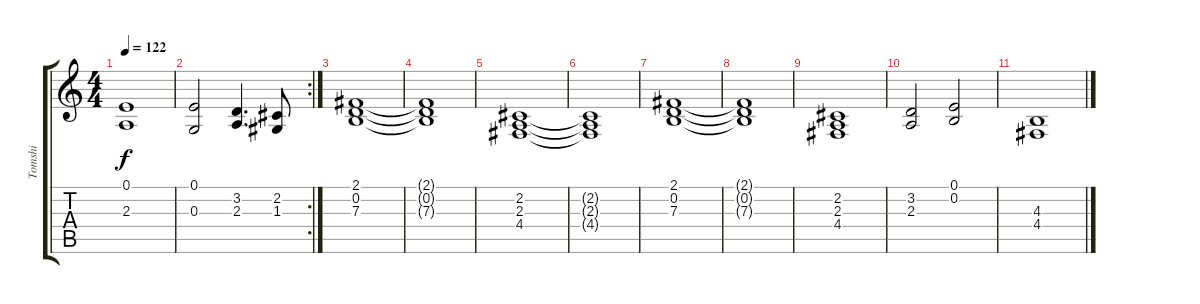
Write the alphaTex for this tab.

\track ("Tomshi" "Tomshi") {instrument stringensemble2}
\staff {score tabs}
\tuning (E4 B3 G3 D3 A2 E2) {hide}
\ts (4 4)
\tempo 122
\clef g2
\ks c
(0.1 2.3).1{dy f} |
\rc 2
(0.1 0.3).2 (3.2 2.3).4{d} (2.2 1.3).8 |
(2.1 0.2 7.3).1 |
(2.1{t} 0.2{t} 7.3{t}).1 |
(2.2 2.3 4.4).1 |
(2.2{t} 2.3{t} 4.4{t}).1 |
(2.1 0.2 7.3).1 |
(2.1{t} 0.2{t} 7.3{t}).1 |
(2.2 2.3 4.4).1 |
(3.2 2.3).2 (0.1 0.2).2 |
(4.3 4.4).1
